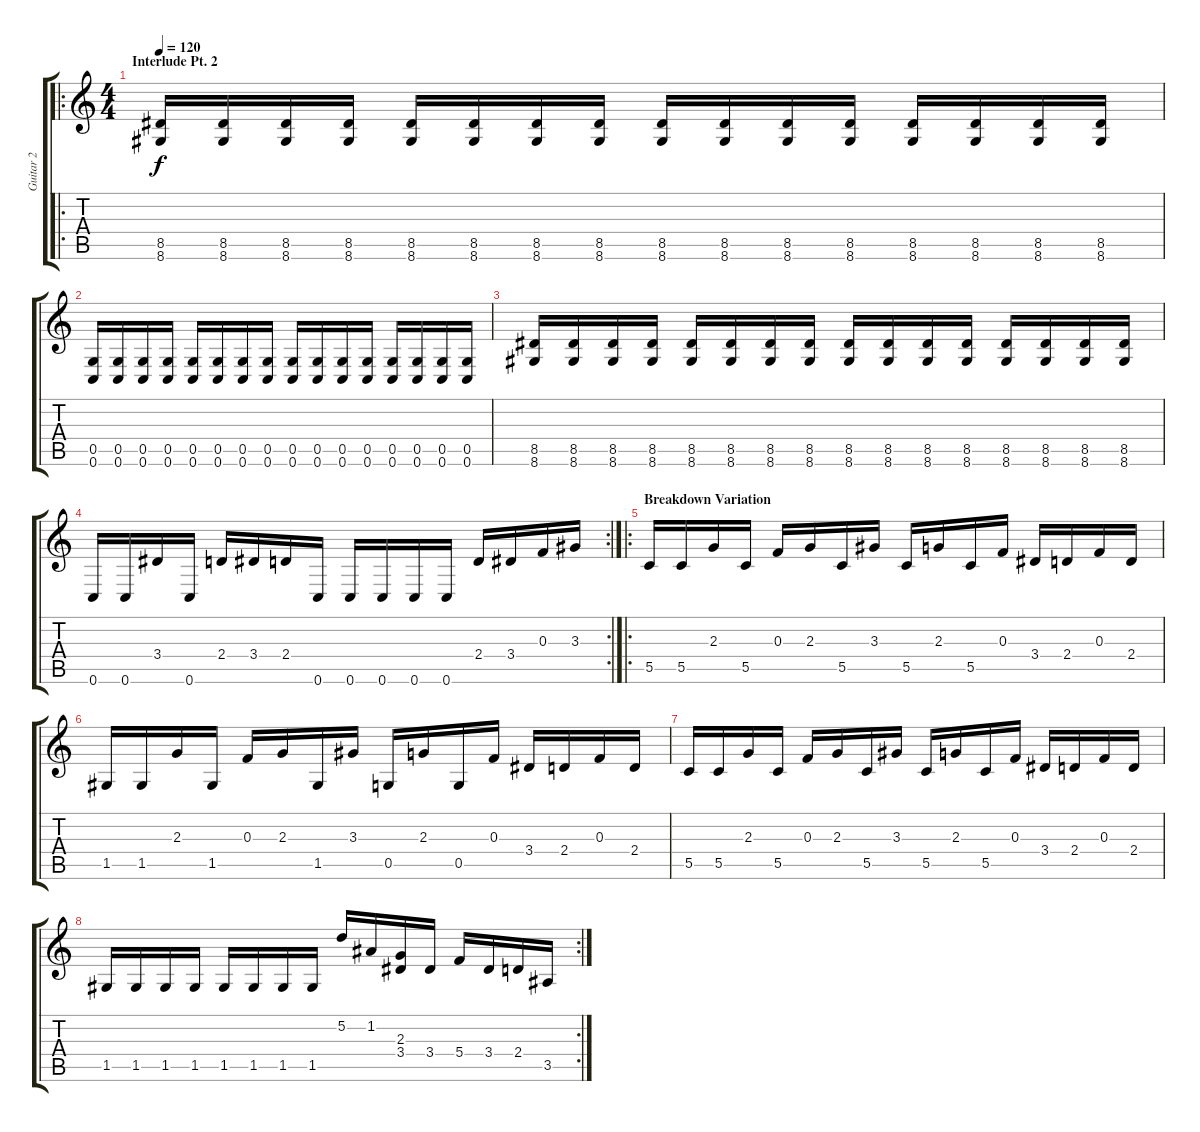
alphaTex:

\track ("Guitar 2" "Guitar 2") {instrument distortionguitar}
\staff {score tabs}
\tuning (D4 A3 F3 C3 G2 C2) {hide}
\ro
\ts (4 4)
\section ("" "Interlude Pt. 2")
\tempo 120
\clef g2
\ks c
(8.5 8.6).16{dy f} (8.5 8.6).16 (8.5 8.6).16 (8.5 8.6).16 (8.5 8.6).16 (8.5 8.6).16 (8.5 8.6).16 (8.5 8.6).16 (8.5 8.6).16 (8.5 8.6).16 (8.5 8.6).16 (8.5 8.6).16 (8.5 8.6).16 (8.5 8.6).16 (8.5 8.6).16 (8.5 8.6).16 |
(0.5 0.6).16 (0.5 0.6).16 (0.5 0.6).16 (0.5 0.6).16 (0.5 0.6).16 (0.5 0.6).16 (0.5 0.6).16 (0.5 0.6).16 (0.5 0.6).16 (0.5 0.6).16 (0.5 0.6).16 (0.5 0.6).16 (0.5 0.6).16 (0.5 0.6).16 (0.5 0.6).16 (0.5 0.6).16 |
(8.5 8.6).16 (8.5 8.6).16 (8.5 8.6).16 (8.5 8.6).16 (8.5 8.6).16 (8.5 8.6).16 (8.5 8.6).16 (8.5 8.6).16 (8.5 8.6).16 (8.5 8.6).16 (8.5 8.6).16 (8.5 8.6).16 (8.5 8.6).16 (8.5 8.6).16 (8.5 8.6).16 (8.5 8.6).16 |
\rc 2
0.6.16 0.6.16 3.4.16 0.6.16 2.4.16 3.4.16 2.4.16 0.6.16 0.6.16 0.6.16 0.6.16 0.6.16 2.4.16 3.4.16 0.3.16 3.3.16 |
\ro
\section ("" "Breakdown Variation")
5.5.16 5.5.16 2.3.16 5.5.16 0.3.16 2.3.16 5.5.16 3.3.16 5.5.16 2.3.16 5.5.16 0.3.16 3.4.16 2.4.16 0.3.16 2.4.16 |
1.5.16 1.5.16 2.3.16 1.5.16 0.3.16 2.3.16 1.5.16 3.3.16 0.5.16 2.3.16 0.5.16 0.3.16 3.4.16 2.4.16 0.3.16 2.4.16 |
5.5.16 5.5.16 2.3.16 5.5.16 0.3.16 2.3.16 5.5.16 3.3.16 5.5.16 2.3.16 5.5.16 0.3.16 3.4.16 2.4.16 0.3.16 2.4.16 |
\rc 2
1.5.16 1.5.16 1.5.16 1.5.16 1.5.16 1.5.16 1.5.16 1.5.16 5.2.16 1.2.16 (2.3 3.4).16 3.4.16 5.4.16 3.4.16 2.4.16 3.5.16
